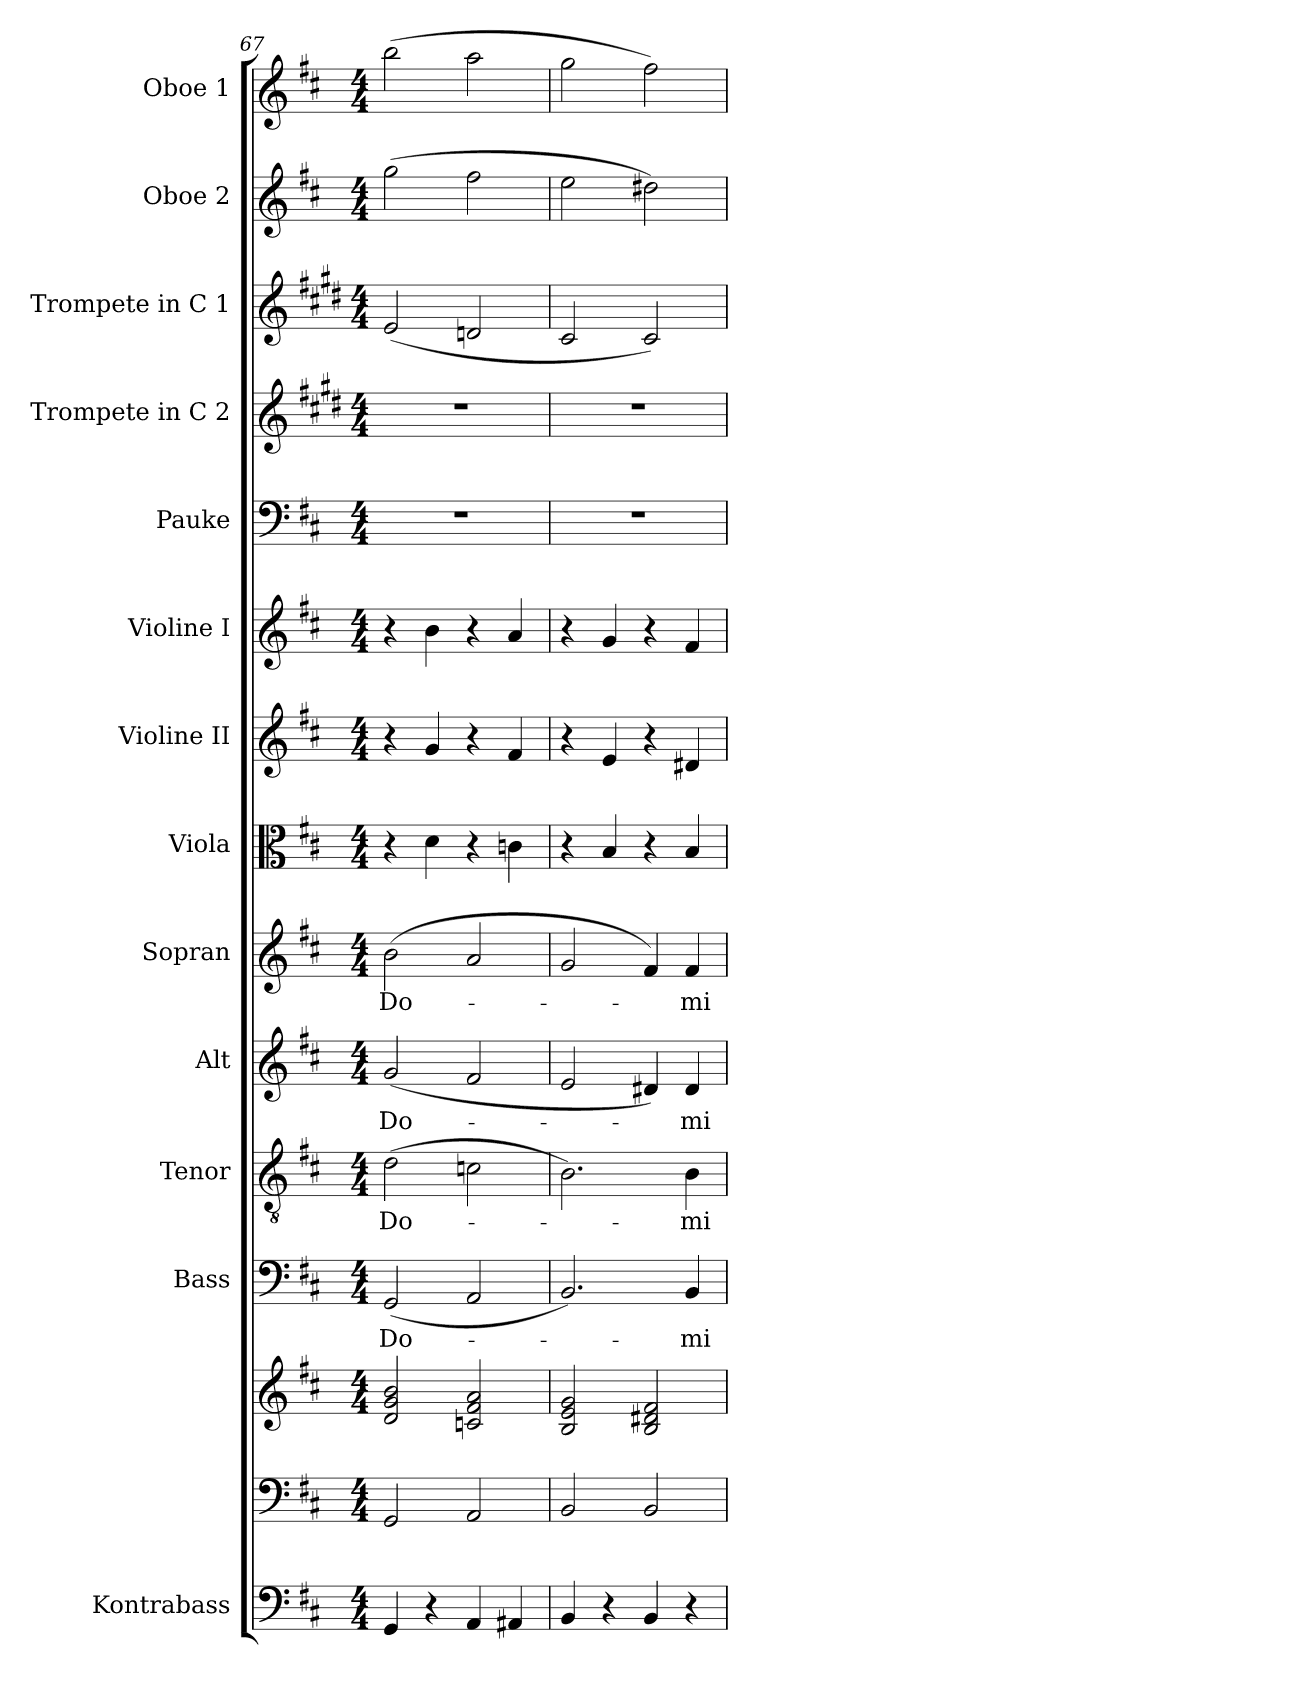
**kern	**kern	**kern	**kern	**text	**kern	**text	**kern	**text	**kern	**text	**kern	**kern	**kern	**kern	**kern	**kern	**kern	**kern
*part14	*part13	*part13	*part12	*part12	*part11	*part11	*part10	*part10	*part9	*part9	*part8	*part7	*part6	*part5	*part4	*part3	*part2	*part1
*staff15	*staff14	*staff13	*staff12	*staff12	*staff11	*staff11	*staff10	*staff10	*staff9	*staff9	*staff8	*staff7	*staff6	*staff5	*staff4	*staff3	*staff2	*staff1
*I"Kontrabass	*	*	*I"Bass	*	*I"Tenor	*	*I"Alt	*	*I"Sopran	*	*I"Viola	*I"Violine II	*I"Violine I	*I"Pauke	*I"Trompete in C 2	*I"Trompete in C 1	*I"Oboe 2	*I"Oboe 1
*I'Kb.	*	*	*I'B	*	*I'T	*	*I'A	*	*I'S	*	*I'Vla.	*I'Vl. II	*I'Vl. I	*I'Pk.	*	*	*I'Ob. 2	*I'Ob. 1
*clefF4	*clefF4	*clefG2	*clefF4	*	*clefGv2	*	*clefG2	*	*clefG2	*	*clefC3	*clefG2	*clefG2	*clefF4	*clefG2	*clefG2	*clefG2	*clefG2
*ITrd7c12	*	*	*	*	*	*	*	*	*	*	*	*	*	*	*ITrd1c2	*ITrd1c2	*	*
*k[f#c#]	*k[f#c#]	*k[f#c#]	*k[f#c#]	*	*k[f#c#]	*	*k[f#c#]	*	*k[f#c#]	*	*k[f#c#]	*k[f#c#]	*k[f#c#]	*k[f#c#]	*k[f#c#]	*k[f#c#]	*k[f#c#]	*k[f#c#]
*D:	*D:	*D:	*D:	*	*D:	*	*D:	*	*D:	*	*D:	*D:	*D:	*D:	*D:	*D:	*D:	*D:
*M4/4	*M4/4	*M4/4	*M4/4	*	*M4/4	*	*M4/4	*	*M4/4	*	*M4/4	*M4/4	*M4/4	*M4/4	*M4/4	*M4/4	*M4/4	*M4/4
=67	=67	=67	=67	=67	=67	=67	=67	=67	=67	=67	=67	=67	=67	=67	=67	=67	=67	=67
!	!	!	!	!LO:LY:b	!	!LO:LY:b	!	!LO:LY:b	!	!LO:LY:b	!	!	!	!	!	!	!	!
4GGG/	2GG/	2d/ 2g/ 2b/	(2GG/	Do-	(>2d\	Do-	(<2g/	Do-	(>2b\	Do-	4r	4r	4r	1r	1r	(<2d/	(>2gg\	(>2bb\
4r	.	.	.	.	.	.	.	.	.	.	4d\	4g/	4b\	.	.	.	.	.
4AAA/	2AA/	2cn/ 2f#/ 2a/	2AA/	.	2cn\	.	2f#/	.	2a/	.	4r	4r	4r	.	.	2cn/	2ff#\	2aa\
4AAA#X/	.	.	.	.	.	.	.	.	.	.	4cn\	4f#/	4a/	.	.	.	.	.
=68	=68	=68	=68	=68	=68	=68	=68	=68	=68	=68	=68	=68	=68	=68	=68	=68	=68	=68
4BBB/	2BB/	2B/ 2e/ 2g/	2.BB/)	.	2.B\)	.	2e/	.	2g/	.	4r	4r	4r	1r	1r	2B/	2ee\	2gg\
4r	.	.	.	.	.	.	.	.	.	.	4B/	4e/	4g/	.	.	.	.	.
4BBB/	2BB/	2B/ 2d#X/ 2f#/	.	.	.	.	4d#X/)	.	4f#/)	.	4r	4r	4r	.	.	2B/)	2dd#X\)	2ff#\)
!	!	!	!	!LO:LY:b	!	!LO:LY:b	!	!LO:LY:b	!	!LO:LY:b	!	!	!	!	!	!	!	!
4r	.	.	4BB/	-mi-	4B\	-mi-	4d#/	-mi-	4f#/	-mi-	4B/	4d#X/	4f#/	.	.	.	.	.
=	=	=	=	=	=	=	=	=	=	=	=	=	=	=	=	=	=	=
*-	*-	*-	*-	*-	*-	*-	*-	*-	*-	*-	*-	*-	*-	*-	*-	*-	*-	*-
